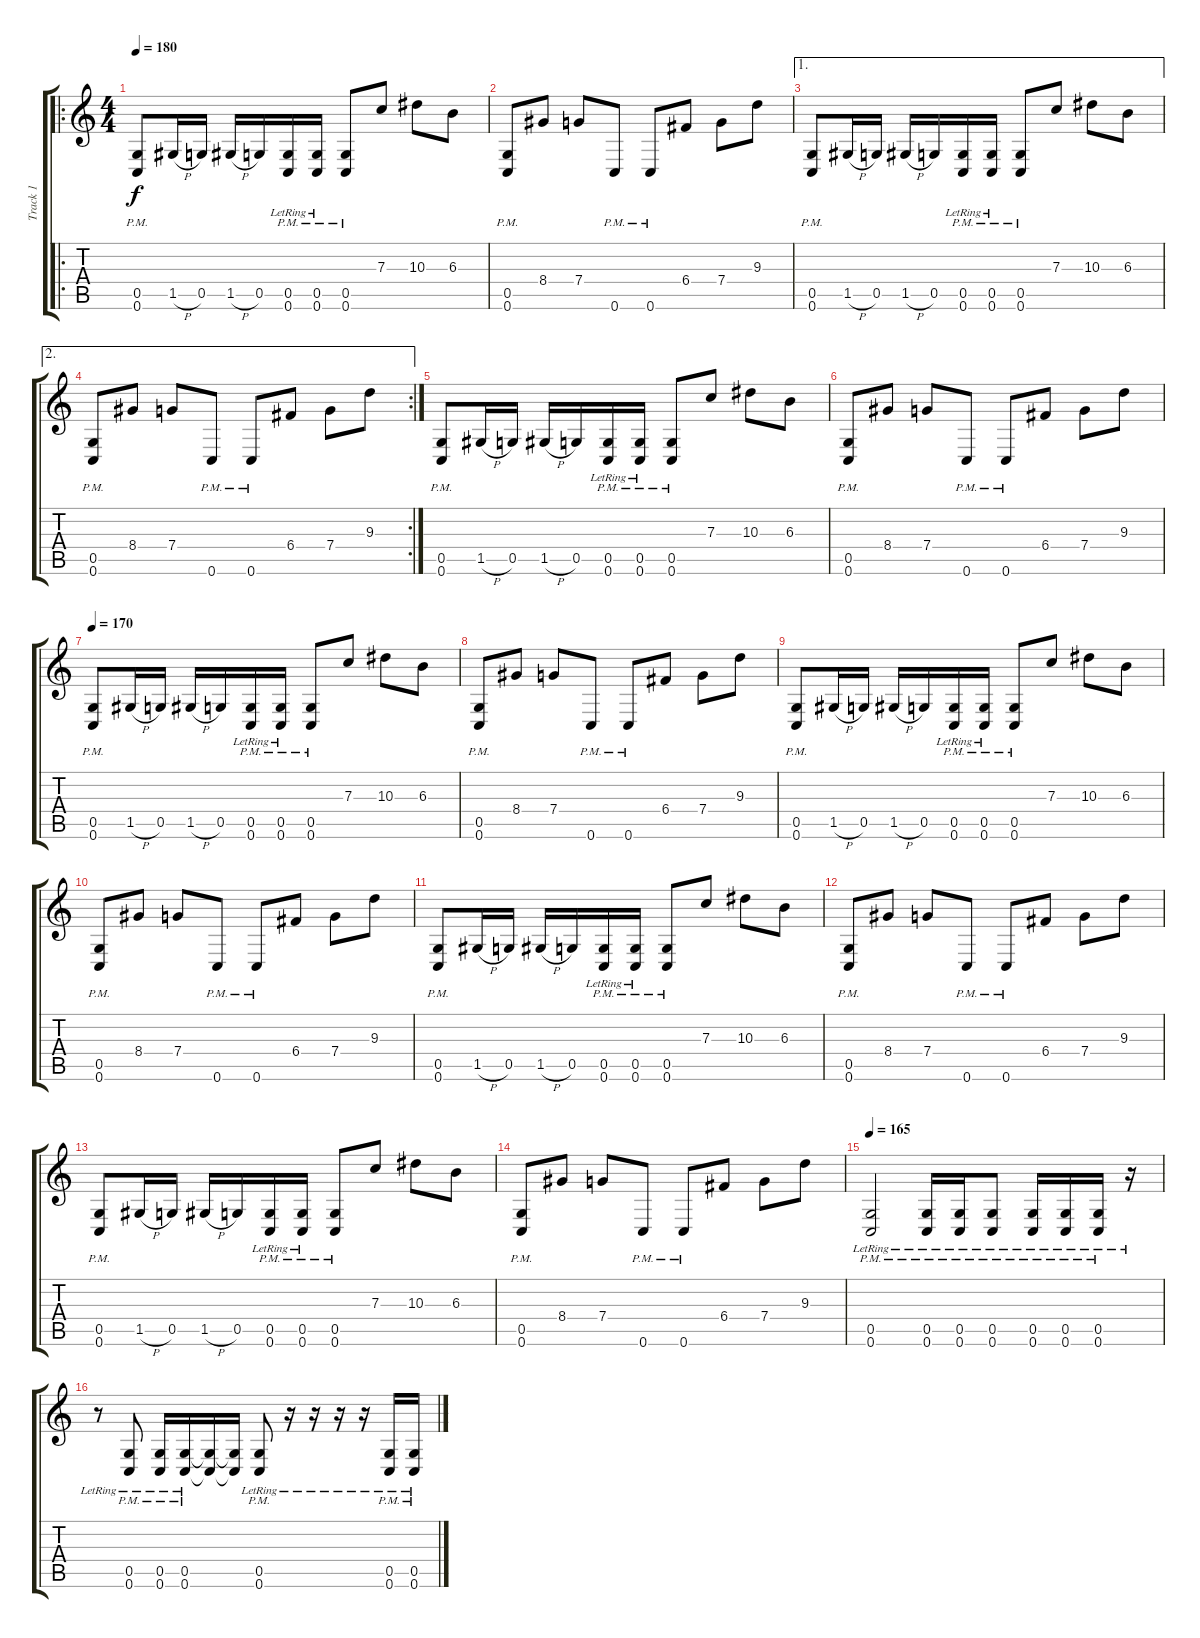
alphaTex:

\track ("Track 1" "Track 1") {instrument distortionguitar}
\staff {score tabs}
\tuning (D4 A3 F3 C3 G2 C2) {hide}
\ro
\ts (4 4)
\tempo 180
\clef g2
\ks c
(0.5{pm} 0.6{pm}).8{dy f} 1.5{h}.16 0.5.16 1.5{h}.16 0.5.16 (0.5{pm lr} 0.6{pm lr}).16 (0.5{pm lr} 0.6{pm lr}).16 (0.5{pm} 0.6{pm}).8 7.3.8 10.3.8 6.3.8 |
(0.5{pm} 0.6{pm}).8 8.4.8 7.4.8 0.6{pm}.8 0.6{pm}.8 6.4.8 7.4.8 9.3.8 |
\ae 1
(0.5{pm} 0.6{pm}).8 1.5{h}.16 0.5.16 1.5{h}.16 0.5.16 (0.5{pm lr} 0.6{pm lr}).16 (0.5{pm lr} 0.6{pm lr}).16 (0.5{pm} 0.6{pm}).8 7.3.8 10.3.8 6.3.8 |
\ae 2
\rc 2
(0.5{pm} 0.6{pm}).8 8.4.8 7.4.8 0.6{pm}.8 0.6{pm}.8 6.4.8 7.4.8 9.3.8 |
(0.5{pm} 0.6{pm}).8 1.5{h}.16 0.5.16 1.5{h}.16 0.5.16 (0.5{pm lr} 0.6{pm lr}).16 (0.5{pm lr} 0.6{pm lr}).16 (0.5{pm} 0.6{pm}).8 7.3.8 10.3.8 6.3.8 |
(0.5{pm} 0.6{pm}).8 8.4.8 7.4.8 0.6{pm}.8 0.6{pm}.8 6.4.8 7.4.8 9.3.8 |
\tempo 170
(0.5{pm} 0.6{pm}).8 1.5{h}.16 0.5.16 1.5{h}.16 0.5.16 (0.5{pm lr} 0.6{pm lr}).16 (0.5{pm lr} 0.6{pm lr}).16 (0.5{pm} 0.6{pm}).8 7.3.8 10.3.8 6.3.8 |
(0.5{pm} 0.6{pm}).8 8.4.8 7.4.8 0.6{pm}.8 0.6{pm}.8 6.4.8 7.4.8 9.3.8 |
(0.5{pm} 0.6{pm}).8 1.5{h}.16 0.5.16 1.5{h}.16 0.5.16 (0.5{pm lr} 0.6{pm lr}).16 (0.5{pm lr} 0.6{pm lr}).16 (0.5{pm} 0.6{pm}).8 7.3.8 10.3.8 6.3.8 |
(0.5{pm} 0.6{pm}).8 8.4.8 7.4.8 0.6{pm}.8 0.6{pm}.8 6.4.8 7.4.8 9.3.8 |
(0.5{pm} 0.6{pm}).8 1.5{h}.16 0.5.16 1.5{h}.16 0.5.16 (0.5{pm lr} 0.6{pm lr}).16 (0.5{pm lr} 0.6{pm lr}).16 (0.5{pm} 0.6{pm}).8 7.3.8 10.3.8 6.3.8 |
(0.5{pm} 0.6{pm}).8 8.4.8 7.4.8 0.6{pm}.8 0.6{pm}.8 6.4.8 7.4.8 9.3.8 |
(0.5{pm} 0.6{pm}).8 1.5{h}.16 0.5.16 1.5{h}.16 0.5.16 (0.5{pm lr} 0.6{pm lr}).16 (0.5{pm lr} 0.6{pm lr}).16 (0.5{pm} 0.6{pm}).8 7.3.8 10.3.8 6.3.8 |
(0.5{pm} 0.6{pm}).8 8.4.8 7.4.8 0.6{pm}.8 0.6{pm}.8 6.4.8 7.4.8 9.3.8 |
\tempo 165
(0.5{pm lr} 0.6{pm lr}).2 (0.5{pm lr} 0.6{pm lr}).16 (0.5{pm lr} 0.6{pm lr}).16 (0.5{pm lr} 0.6{pm lr}).8 (0.5{pm lr} 0.6{pm lr}).16 (0.5{pm lr} 0.6{pm lr}).16 (0.5{pm lr} 0.6{pm lr}).16 r.16 |
r.8 (0.5{pm lr} 0.6{pm lr}).8 (0.5{pm lr} 0.6{pm lr}).16 (0.5{pm lr} 0.6{pm lr}).16 (0.5{t} 0.6{t}).16 (0.5{t} 0.6{t}).16 (0.5{pm lr} 0.6{pm lr}).8 r.16 r.16 r.16 r.16 (0.5{pm lr} 0.6{pm lr}).16 (0.5{pm lr} 0.6{pm lr}).16
